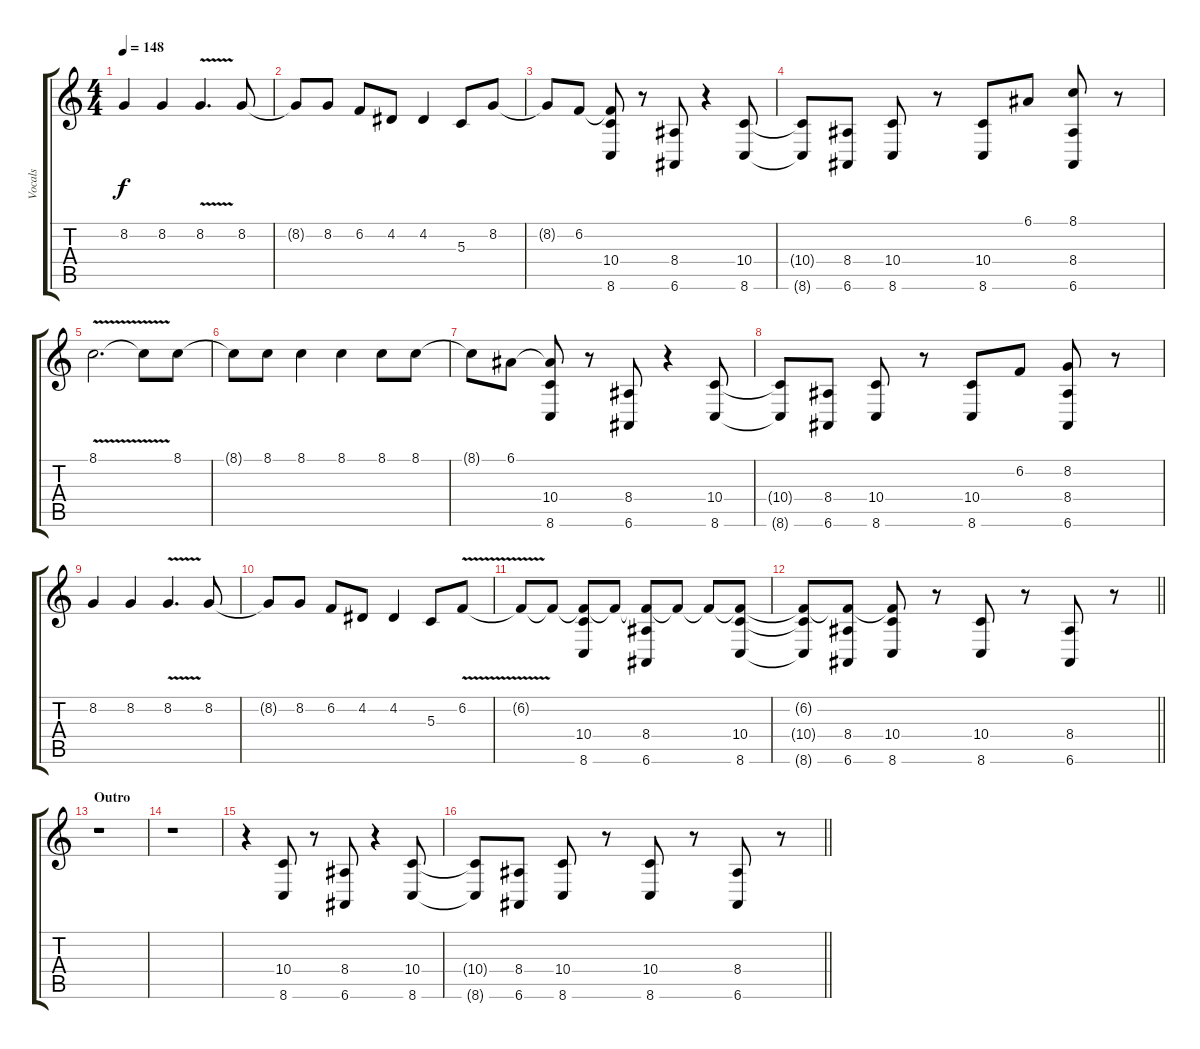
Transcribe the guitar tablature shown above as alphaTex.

\track ("Vocals" "Vocals") {instrument cello}
\staff {score tabs}
\tuning (E4 B3 G3 D3 A2 E2) {hide}
\ts (4 4)
\tempo 148
\clef g2
\ks c
8.2.4{dy f} 8.2.4 8.2{v}.4{d} 8.2.8 |
8.2{t}.8 8.2.8 6.2.8 4.2.8 4.2.4 5.3.8 8.2.8 |
8.2{t}.8 6.2.8 (6.2{t} 10.4 8.6).8 r.8 (8.4 6.6).8 r.4 (10.4 8.6).8 |
(10.4{t} 8.6{t}).8 (8.4 6.6).8 (10.4 8.6).8 r.8 (10.4 8.6).8 6.1.8 (8.1 8.4 6.6).8 r.8 |
8.1{v}.2{d} 8.1{t}.8 8.1.8 |
8.1{t}.8 8.1.8 8.1.4 8.1.4 8.1.8 8.1.8 |
8.1{t}.8 6.1.8 (6.1{t} 10.4 8.6).8 r.8 (8.4 6.6).8 r.4 (10.4 8.6).8 |
(10.4{t} 8.6{t}).8 (8.4 6.6).8 (10.4 8.6).8 r.8 (10.4 8.6).8 6.2.8 (8.2 8.4 6.6).8 r.8 |
8.2.4 8.2.4 8.2{v}.4{d} 8.2.8 |
8.2{t}.8 8.2.8 6.2.8 4.2.8 4.2.4 5.3.8 6.2{v}.8 |
6.2{t}.8 6.2{t}.8 (6.2{t} 10.4 8.6).8 6.2{t}.8 (6.2{t} 8.4 6.6).8 6.2{t}.8 6.2{t}.8 (6.2{t} 10.4 8.6).8 |
\barLineRight lightlight
(6.2{t} 10.4{t} 8.6{t}).8 (6.2{t} 8.4 6.6).8 (6.2{t} 10.4 8.6).8 r.8 (10.4 8.6).8 r.8 (8.4 6.6).8 r.8 |
\section ("" "Outro")
r.1 |
r.1 |
r.4 (10.4 8.6).8 r.8 (8.4 6.6).8 r.4 (10.4 8.6).8 |
\barLineRight lightlight
(10.4{t} 8.6{t}).8 (8.4 6.6).8 (10.4 8.6).8 r.8 (10.4 8.6).8 r.8 (8.4 6.6).8 r.8
